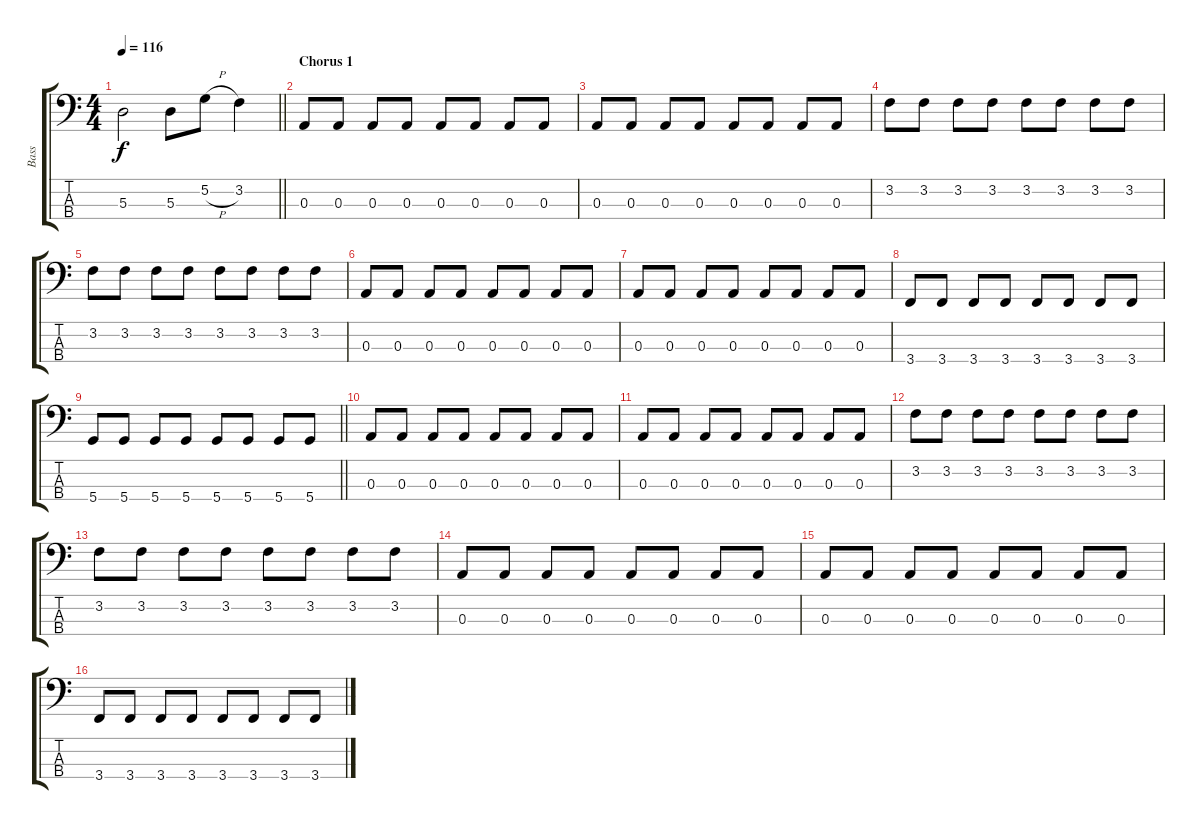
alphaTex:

\track ("Bass" "Bass") {instrument electricbassfinger}
\staff {score tabs}
\tuning (G2 D2 A1 D1) {hide}
\ts (4 4)
\tempo 116
\clef f4
\barLineRight lightlight
\ks c
5.3.2{dy f} 5.3.8 5.2{h}.8 3.2.4 |
\section ("" "Chorus 1")
0.3.8 0.3.8 0.3.8 0.3.8 0.3.8 0.3.8 0.3.8 0.3.8 |
0.3.8 0.3.8 0.3.8 0.3.8 0.3.8 0.3.8 0.3.8 0.3.8 |
3.2.8 3.2.8 3.2.8 3.2.8 3.2.8 3.2.8 3.2.8 3.2.8 |
3.2.8 3.2.8 3.2.8 3.2.8 3.2.8 3.2.8 3.2.8 3.2.8 |
0.3.8 0.3.8 0.3.8 0.3.8 0.3.8 0.3.8 0.3.8 0.3.8 |
0.3.8 0.3.8 0.3.8 0.3.8 0.3.8 0.3.8 0.3.8 0.3.8 |
3.4.8 3.4.8 3.4.8 3.4.8 3.4.8 3.4.8 3.4.8 3.4.8 |
\barLineRight lightlight
5.4.8 5.4.8 5.4.8 5.4.8 5.4.8 5.4.8 5.4.8 5.4.8 |
0.3.8 0.3.8 0.3.8 0.3.8 0.3.8 0.3.8 0.3.8 0.3.8 |
0.3.8 0.3.8 0.3.8 0.3.8 0.3.8 0.3.8 0.3.8 0.3.8 |
3.2.8 3.2.8 3.2.8 3.2.8 3.2.8 3.2.8 3.2.8 3.2.8 |
3.2.8 3.2.8 3.2.8 3.2.8 3.2.8 3.2.8 3.2.8 3.2.8 |
0.3.8 0.3.8 0.3.8 0.3.8 0.3.8 0.3.8 0.3.8 0.3.8 |
0.3.8 0.3.8 0.3.8 0.3.8 0.3.8 0.3.8 0.3.8 0.3.8 |
3.4.8 3.4.8 3.4.8 3.4.8 3.4.8 3.4.8 3.4.8 3.4.8
